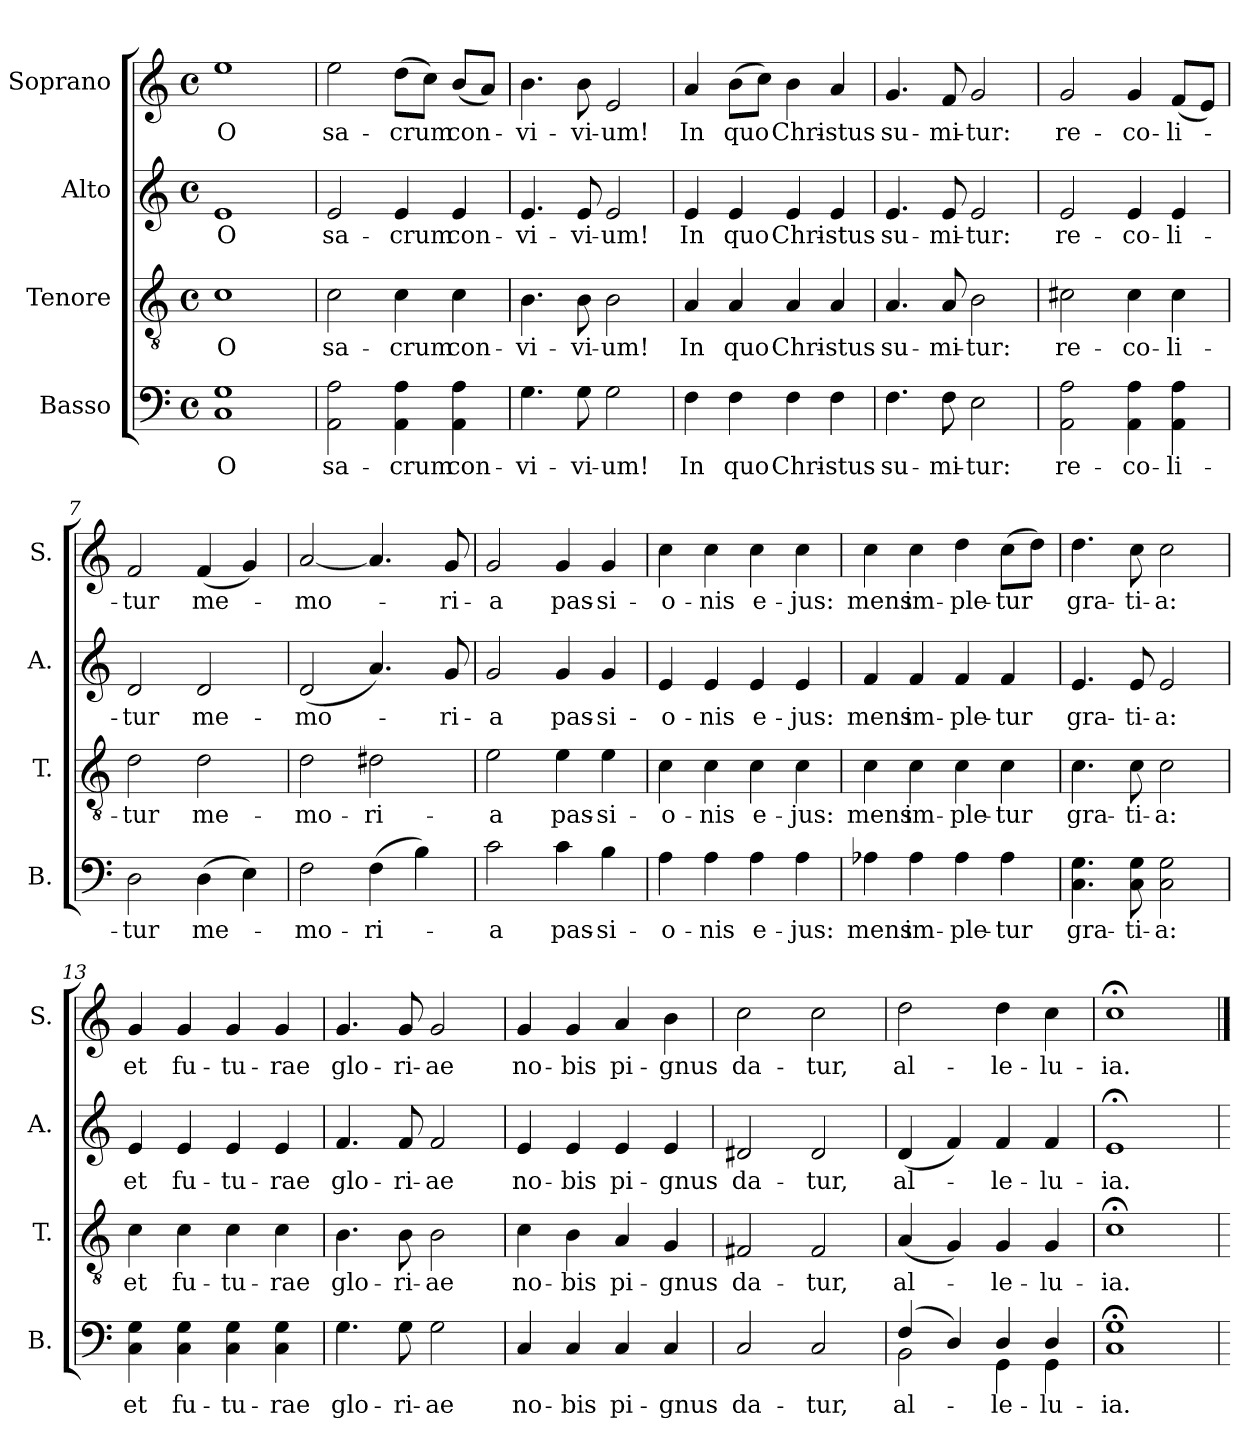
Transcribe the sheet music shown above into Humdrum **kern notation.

**kern	**text	**kern	**text	**kern	**text	**kern	**text
*part4	*part4	*part3	*part3	*part2	*part2	*part1	*part1
*staff4	*staff4	*staff3	*staff3	*staff2	*staff2	*staff1	*staff1
*I"Basso	*	*I"Tenore	*	*I"Alto	*	*I"Soprano	*
*I'B.	*	*I'T.	*	*I'A.	*	*I'S.	*
!!LO:PB:g=z
*stria5	*	*stria5	*	*stria5	*	*stria5	*
*clefF4	*	*clefGv2	*	*clefG2	*	*clefG2	*
*M4/4	*	*M4/4	*	*M4/4	*	*M4/4	*
*met(c)	*	*met(c)	*	*met(c)	*	*met(c)	*
=1	=1	=1	=1	=1	=1	=1	=1
!	!LO:LY:b:cj	!	!LO:LY:b:cj	!	!LO:LY:b:cj	!	!LO:LY:b:cj
1G 1C	O	1c	O	1e	O	1ee	O
=2	=2	=2	=2	=2	=2	=2	=2
!	!LO:LY:b:cj	!	!LO:LY:b:cj	!	!LO:LY:b:cj	!	!LO:LY:b:cj
2A\ 2AA\	sa-	2c\	sa-	2e/	sa-	2ee\	sa-
!	!LO:LY:b:cj	!	!LO:LY:b:cj	!	!LO:LY:b:cj	!	!LO:LY:b
4A\ 4AA\	-crum	4c\	-crum	4e/	-crum	(>8dd\L	-crum
.	.	.	.	.	.	8cc\J)	.
!	!LO:LY:b:cj	!	!LO:LY:b:cj	!	!LO:LY:b:cj	!	!LO:LY:b:cj
4A\ 4AA\	con-	4c\	con-	4e/	con-	(<8b/L	con-
.	.	.	.	.	.	8a/J)	.
=3	=3	=3	=3	=3	=3	=3	=3
!	!LO:LY:b:cj	!	!LO:LY:b:cj	!	!LO:LY:b:cj	!	!LO:LY:b:cj
4.G\	-vi-	4.B\	-vi-	4.e/	-vi-	4.b\	-vi-
!	!LO:LY:b:cj	!	!LO:LY:b:cj	!	!LO:LY:b:cj	!	!LO:LY:b:cj
8G\	-vi-	8B\	-vi-	8e/	-vi-	8b\	-vi-
!	!LO:LY:b:cj	!	!LO:LY:b:cj	!	!LO:LY:b:cj	!	!LO:LY:b:cj
2G\	-um!	2B\	-um!	2e/	-um!	2e/	-um!
!!LO:LB:g=z
=4	=4	=4	=4	=4	=4	=4	=4
!	!LO:LY:b:cj	!	!LO:LY:b:cj	!	!LO:LY:b:cj	!	!LO:LY:b:cj
4F\	In	4A/	In	4e/	In	4a/	In
!	!LO:LY:b:cj	!	!LO:LY:b:cj	!	!LO:LY:b:cj	!	!LO:LY:b
4F\	quo	4A/	quo	4e/	quo	(>8b\L	quo
.	.	.	.	.	.	8cc\J)	.
!	!LO:LY:b:cj	!	!LO:LY:b:cj	!	!LO:LY:b:cj	!	!LO:LY:b:cj
4F\	Chri-	4A/	Chri-	4e/	Chri-	4b\	Chri-
!	!LO:LY:b:cj	!	!LO:LY:b:cj	!	!LO:LY:b:cj	!	!LO:LY:b:cj
4F\	-stus	4A/	-stus	4e/	-stus	4a/	-stus
=5	=5	=5	=5	=5	=5	=5	=5
!	!LO:LY:b:cj	!	!LO:LY:b:cj	!	!LO:LY:b:cj	!	!LO:LY:b:cj
4.F\	su-	4.A/	su-	4.e/	su-	4.g/	su-
!	!LO:LY:b:cj	!	!LO:LY:b:cj	!	!LO:LY:b:cj	!	!LO:LY:b:cj
8F\	-mi-	8A/	-mi-	8e/	-mi-	8f/	-mi-
!	!LO:LY:b:cj	!	!LO:LY:b:cj	!	!LO:LY:b:cj	!	!LO:LY:b:cj
2E\	-tur:	2B\	-tur:	2e/	-tur:	2g/	-tur:
=6	=6	=6	=6	=6	=6	=6	=6
!	!LO:LY:b:cj	!	!LO:LY:b:cj	!	!LO:LY:b:cj	!	!LO:LY:b:cj
2A\ 2AA\	re-	2c#X\	re-	2e/	re-	2g/	re-
!	!LO:LY:b:cj	!	!LO:LY:b:cj	!	!LO:LY:b:cj	!	!LO:LY:b:cj
4A\ 4AA\	-co-	4c#\	-co-	4e/	-co-	4g/	-co-
!	!LO:LY:b:cj	!	!LO:LY:b:cj	!	!LO:LY:b:cj	!	!LO:LY:b:cj
4A\ 4AA\	-li-	4c#\	-li-	4e/	-li-	(<8f/L	-li-
.	.	.	.	.	.	8e/J)	.
!!LO:LB:g=z
=7	=7	=7	=7	=7	=7	=7	=7
!	!LO:LY:b:cj	!	!LO:LY:b:cj	!	!LO:LY:b:cj	!	!LO:LY:b:cj
2D\	-tur	2d\	-tur	2d/	-tur	2f/	-tur
!	!LO:LY:b:cj	!	!LO:LY:b:cj	!	!LO:LY:b:cj	!	!LO:LY:b:cj
(>4D\	me-	2d\	me-	2d/	me-	(<4f/	me-
4E\)	.	.	.	.	.	4g/)	.
=8	=8	=8	=8	=8	=8	=8	=8
!	!LO:LY:b:cj	!	!LO:LY:b:cj	!	!LO:LY:b:cj	!	!LO:LY:b:cj
2F\	-mo-	2d\	-mo-	(<2d/	-mo-	[<2a/	-mo-
!	!LO:LY:b:cj	!	!LO:LY:b:cj	!	!	!	!
(>4F\	-ri-	2d#X\	-ri-	4.a/)	.	4.a/]	.
4B\)	.	.	.	.	.	.	.
!	!	!	!	!	!LO:LY:b:cj	!	!LO:LY:b:cj
.	.	.	.	8g/	-ri-	8g/	-ri-
=9	=9	=9	=9	=9	=9	=9	=9
!	!LO:LY:b:cj	!	!LO:LY:b:cj	!	!LO:LY:b:cj	!	!LO:LY:b:cj
2c\	-a	2e\	-a	2g/	-a	2g/	-a
!	!LO:LY:b:cj	!	!LO:LY:b:cj	!	!LO:LY:b:cj	!	!LO:LY:b:cj
4c\	pas-	4e\	pas-	4g/	pas-	4g/	pas-
!	!LO:LY:b:cj	!	!LO:LY:b:cj	!	!LO:LY:b:cj	!	!LO:LY:b:cj
4B\	-si-	4e\	-si-	4g/	-si-	4g/	-si-
!!LO:PB:g=z
=10	=10	=10	=10	=10	=10	=10	=10
!	!LO:LY:b:cj	!	!LO:LY:b:cj	!	!LO:LY:b:cj	!	!LO:LY:b:cj
4A\	-o-	4c\	-o-	4e/	-o-	4cc\	-o-
!	!LO:LY:b:cj	!	!LO:LY:b:cj	!	!LO:LY:b:cj	!	!LO:LY:b:cj
4A\	-nis	4c\	-nis	4e/	-nis	4cc\	-nis
!	!LO:LY:b:cj	!	!LO:LY:b:cj	!	!LO:LY:b:cj	!	!LO:LY:b:cj
4A\	e-	4c\	e-	4e/	e-	4cc\	e-
!	!LO:LY:b:cj	!	!LO:LY:b:cj	!	!LO:LY:b:cj	!	!LO:LY:b:cj
4A\	-jus:	4c\	-jus:	4e/	-jus:	4cc\	-jus:
=11	=11	=11	=11	=11	=11	=11	=11
!	!LO:LY:b:cj	!	!LO:LY:b:cj	!	!LO:LY:b:cj	!	!LO:LY:b:cj
4A-X\	mens	4c\	mens	4f/	mens	4cc\	mens
!	!LO:LY:b:cj	!	!LO:LY:b:cj	!	!LO:LY:b:cj	!	!LO:LY:b:cj
4A-\	im-	4c\	im-	4f/	im-	4cc\	im-
!	!LO:LY:b:cj	!	!LO:LY:b:cj	!	!LO:LY:b:cj	!	!LO:LY:b:cj
4A-\	-ple-	4c\	-ple-	4f/	-ple-	4dd\	-ple-
!	!LO:LY:b:cj	!	!LO:LY:b:cj	!	!LO:LY:b:cj	!	!LO:LY:b:cj
4A-\	-tur	4c\	-tur	4f/	-tur	(>8cc\L	-tur
.	.	.	.	.	.	8dd\J)	.
=12	=12	=12	=12	=12	=12	=12	=12
!	!LO:LY:b:cj	!	!LO:LY:b:cj	!	!LO:LY:b:cj	!	!LO:LY:b:cj
4.G\ 4.C\	gra-	4.c\	gra-	4.e/	gra-	4.dd\	gra-
!	!LO:LY:b:cj	!	!LO:LY:b:cj	!	!LO:LY:b:cj	!	!LO:LY:b:cj
8G\ 8C\	-ti-	8c\	-ti-	8e/	-ti-	8cc\	-ti-
!	!LO:LY:b:cj	!	!LO:LY:b:cj	!	!LO:LY:b:cj	!	!LO:LY:b:cj
2G\ 2C\	-a:	2c\	-a:	2e/	-a:	2cc\	-a:
!!LO:LB:g=z
=13	=13	=13	=13	=13	=13	=13	=13
!	!LO:LY:b:cj	!	!LO:LY:b:cj	!	!LO:LY:b:cj	!	!LO:LY:b:cj
4G\ 4C\	et	4c\	et	4e/	et	4g/	et
!	!LO:LY:b:cj	!	!LO:LY:b:cj	!	!LO:LY:b:cj	!	!LO:LY:b:cj
4G\ 4C\	fu-	4c\	fu-	4e/	fu-	4g/	fu-
!	!LO:LY:b:cj	!	!LO:LY:b:cj	!	!LO:LY:b:cj	!	!LO:LY:b:cj
4G\ 4C\	-tu-	4c\	-tu-	4e/	-tu-	4g/	-tu-
!	!LO:LY:b:cj	!	!LO:LY:b:cj	!	!LO:LY:b:cj	!	!LO:LY:b:cj
4G\ 4C\	-rae	4c\	-rae	4e/	-rae	4g/	-rae
=14	=14	=14	=14	=14	=14	=14	=14
!	!LO:LY:b:cj	!	!LO:LY:b:cj	!	!LO:LY:b:cj	!	!LO:LY:b:cj
4.G\	glo-	4.B\	glo-	4.f/	glo-	4.g/	glo-
!	!LO:LY:b:cj	!	!LO:LY:b:cj	!	!LO:LY:b:cj	!	!LO:LY:b:cj
8G\	-ri-	8B\	-ri-	8f/	-ri-	8g/	-ri-
!	!LO:LY:b:cj	!	!LO:LY:b:cj	!	!LO:LY:b:cj	!	!LO:LY:b:cj
2G\	-ae	2B\	-ae	2f/	-ae	2g/	-ae
=15	=15	=15	=15	=15	=15	=15	=15
!	!LO:LY:b:cj	!	!LO:LY:b:cj	!	!LO:LY:b:cj	!	!LO:LY:b:cj
4C/	no-	4c\	no-	4e/	no-	4g/	no-
!	!LO:LY:b:cj	!	!LO:LY:b:cj	!	!LO:LY:b:cj	!	!LO:LY:b:cj
4C/	-bis	4B\	-bis	4e/	-bis	4g/	-bis
!	!LO:LY:b:cj	!	!LO:LY:b:cj	!	!LO:LY:b:cj	!	!LO:LY:b:cj
4C/	pi-	4A/	pi-	4e/	pi-	4a/	pi-
!	!LO:LY:b:cj	!	!LO:LY:b:cj	!	!LO:LY:b:cj	!	!LO:LY:b:cj
4C/	-gnus	4G/	-gnus	4e/	-gnus	4b\	-gnus
!!LO:LB:g=z
=16	=16	=16	=16	=16	=16	=16	=16
!	!LO:LY:b:cj	!	!LO:LY:b:cj	!	!LO:LY:b:cj	!	!LO:LY:b:cj
2C/	da-	2F#X/	da-	2d#X/	da-	2cc\	da-
!	!LO:LY:b:cj	!	!LO:LY:b:cj	!	!LO:LY:b:cj	!	!LO:LY:b:cj
2C/	-tur,	2F#/	-tur,	2d#/	-tur,	2cc\	-tur,
=17	=17	=17	=17	=17	=17	=17	=17
!	!LO:LY:b:cj	!	!LO:LY:b:cj	!	!LO:LY:b:cj	!	!LO:LY:b:cj
*^	*	*	*	*	*	*	*
(>4F/	2BB\	al-	(<4A/	al-	(<4d/	al-	2dd\	al-
4D/)	.	.	4G/)	.	4f/)	.	.	.
!	!	!LO:LY:b:cj	!	!LO:LY:b:cj	!	!LO:LY:b:cj	!	!LO:LY:b:cj
4D/	4GG\	-le-	4G/	-le-	4f/	-le-	4dd\	-le-
!	!	!LO:LY:b:cj	!	!LO:LY:b:cj	!	!LO:LY:b:cj	!	!LO:LY:b:cj
4D/	4GG\	-lu-	4G/	-lu-	4f/	-lu-	4cc\	-lu-
=18	=18	=18	=18	=18	=18	=18	=18	=18
!	!	!LO:LY:b:cj	!	!LO:LY:b:cj	!	!LO:LY:b:cj	!	!LO:LY:b:cj
*v	*v	*	*	*	*	*	*	*
1G;< 1C;<	-ia.	1c;<	-ia.	1e;<	-ia.	1cc;<	-ia.
=	==	=	==	=	==	==	==
*-	*-	*-	*-	*-	*-	*-	*-
